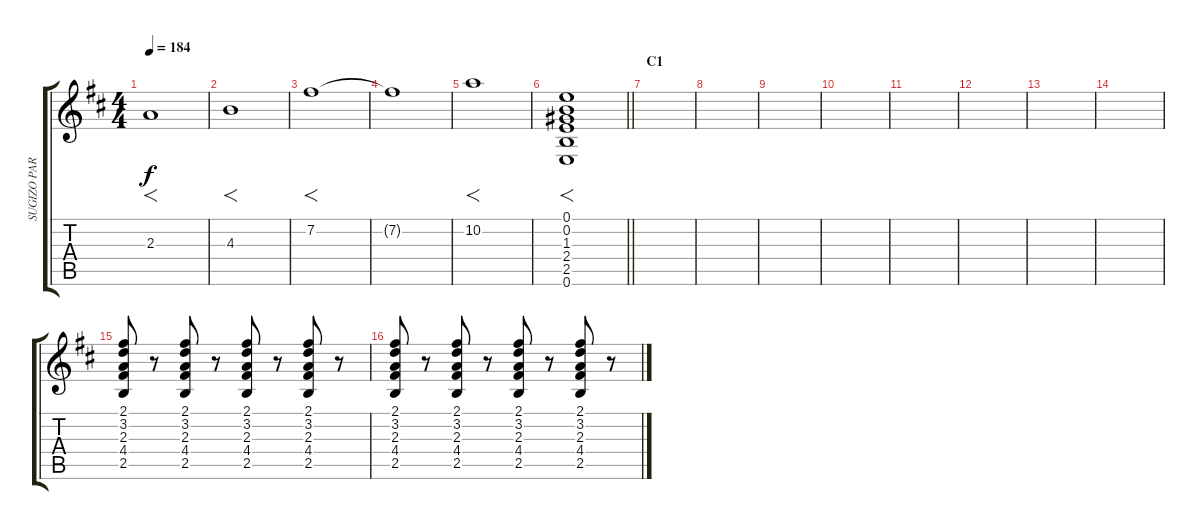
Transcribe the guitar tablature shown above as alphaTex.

\track ("SUGIZO PART 2" "SUGIZO PAR") {instrument distortionguitar}
\staff {score tabs}
\tuning (E4 B3 G3 D3 A2 E2) {hide}
\ts (4 4)
\tempo 184
\clef g2
\ks bminor
2.3.1{f dy f} |
4.3.1{f} |
7.2.1{f} |
7.2{t}.1 |
10.2.1{f} |
\barLineRight lightlight
(0.1 0.2 1.3 2.4 2.5 0.6).1{f} |
\section ("" "C1")
|
|
|
|
|
|
|
|
(2.1 3.2 2.3 4.4 2.5).8{volume 8 instrument distortionguitar} r.8 (2.1 3.2 2.3 4.4 2.5).8 r.8 (2.1 3.2 2.3 4.4 2.5).8 r.8 (2.1 3.2 2.3 4.4 2.5).8 r.8 |
(2.1 3.2 2.3 4.4 2.5).8 r.8 (2.1 3.2 2.3 4.4 2.5).8 r.8 (2.1 3.2 2.3 4.4 2.5).8 r.8 (2.1 3.2 2.3 4.4 2.5).8 r.8
